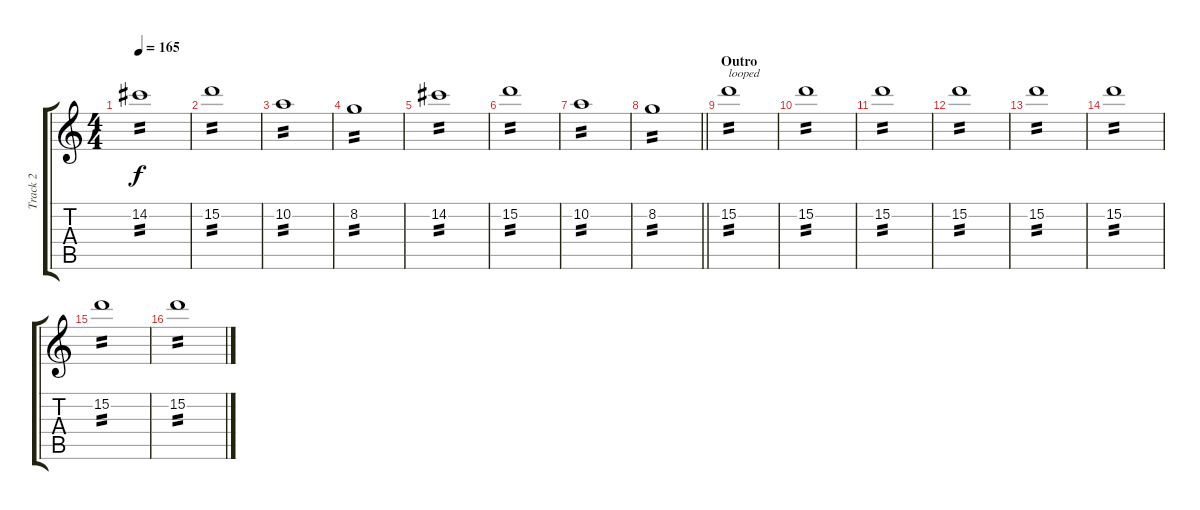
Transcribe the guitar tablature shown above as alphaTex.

\track ("Track 2" "Track 2") {instrument electricguitarclean}
\staff {score tabs}
\tuning (E4 B3 G3 D3 A2 E2) {hide}
\ts (4 4)
\tempo 165
\clef g2
\ks c
14.2.1{tp 2 dy f} |
15.2.1{tp 2} |
10.2.1{tp 2} |
8.2.1{tp 2} |
14.2.1{tp 2} |
15.2.1{tp 2} |
10.2.1{tp 2} |
\barLineRight lightlight
8.2.1{tp 2} |
\section ("" "Outro")
15.2.1{txt "looped" tp 2} |
15.2.1{tp 2} |
15.2.1{tp 2} |
15.2.1{tp 2} |
15.2.1{tp 2} |
15.2.1{tp 2} |
15.2.1{tp 2} |
15.2.1{tp 2}
